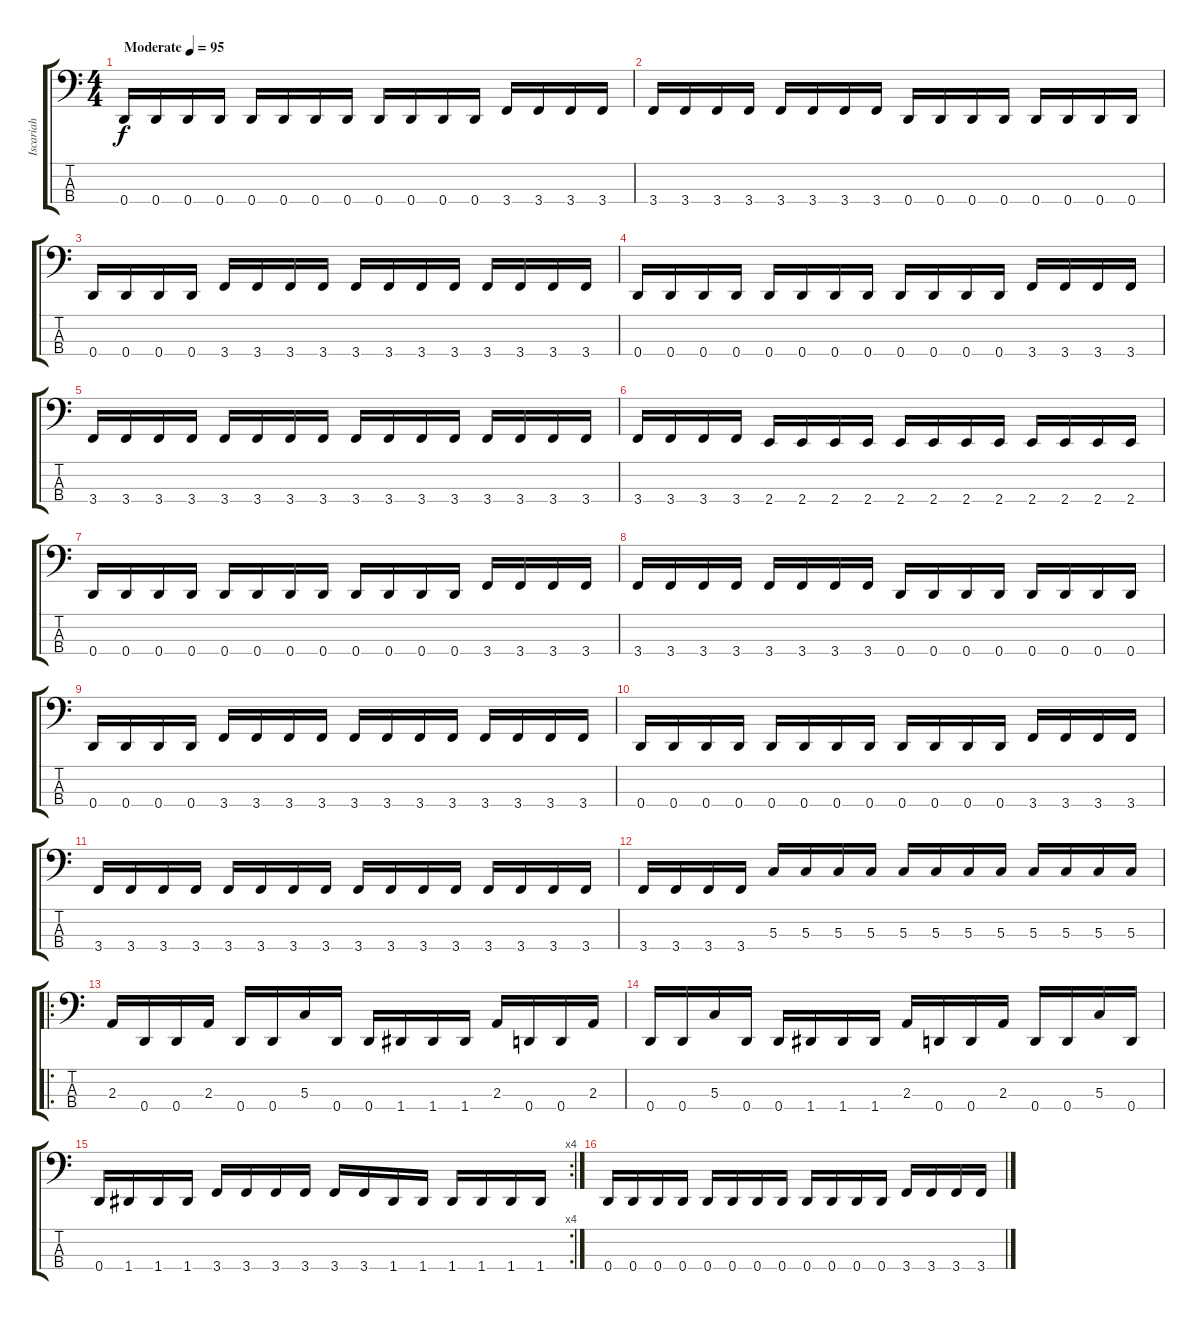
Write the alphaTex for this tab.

\track ("Iscariah" "Iscariah") {instrument electricbassfinger}
\staff {score tabs}
\tuning (F2 C2 G1 D1) {hide}
\ts (4 4)
\tempo (95 "Moderate")
\clef f4
\ks c
0.4.16{dy f instrument electricbassfinger} 0.4.16 0.4.16 0.4.16 0.4.16 0.4.16 0.4.16 0.4.16 0.4.16 0.4.16 0.4.16 0.4.16 3.4.16 3.4.16 3.4.16 3.4.16 |
3.4.16 3.4.16 3.4.16 3.4.16 3.4.16 3.4.16 3.4.16 3.4.16 0.4.16 0.4.16 0.4.16 0.4.16 0.4.16 0.4.16 0.4.16 0.4.16 |
0.4.16 0.4.16 0.4.16 0.4.16 3.4.16 3.4.16 3.4.16 3.4.16 3.4.16 3.4.16 3.4.16 3.4.16 3.4.16 3.4.16 3.4.16 3.4.16 |
0.4.16 0.4.16 0.4.16 0.4.16 0.4.16 0.4.16 0.4.16 0.4.16 0.4.16 0.4.16 0.4.16 0.4.16 3.4.16 3.4.16 3.4.16 3.4.16 |
3.4.16 3.4.16 3.4.16 3.4.16 3.4.16 3.4.16 3.4.16 3.4.16 3.4.16 3.4.16 3.4.16 3.4.16 3.4.16 3.4.16 3.4.16 3.4.16 |
3.4.16 3.4.16 3.4.16 3.4.16 2.4.16 2.4.16 2.4.16 2.4.16 2.4.16 2.4.16 2.4.16 2.4.16 2.4.16 2.4.16 2.4.16 2.4.16 |
0.4.16 0.4.16 0.4.16 0.4.16 0.4.16 0.4.16 0.4.16 0.4.16 0.4.16 0.4.16 0.4.16 0.4.16 3.4.16 3.4.16 3.4.16 3.4.16 |
3.4.16 3.4.16 3.4.16 3.4.16 3.4.16 3.4.16 3.4.16 3.4.16 0.4.16 0.4.16 0.4.16 0.4.16 0.4.16 0.4.16 0.4.16 0.4.16 |
0.4.16 0.4.16 0.4.16 0.4.16 3.4.16 3.4.16 3.4.16 3.4.16 3.4.16 3.4.16 3.4.16 3.4.16 3.4.16 3.4.16 3.4.16 3.4.16 |
0.4.16 0.4.16 0.4.16 0.4.16 0.4.16 0.4.16 0.4.16 0.4.16 0.4.16 0.4.16 0.4.16 0.4.16 3.4.16 3.4.16 3.4.16 3.4.16 |
3.4.16 3.4.16 3.4.16 3.4.16 3.4.16 3.4.16 3.4.16 3.4.16 3.4.16 3.4.16 3.4.16 3.4.16 3.4.16 3.4.16 3.4.16 3.4.16 |
3.4.16 3.4.16 3.4.16 3.4.16 5.3.16 5.3.16 5.3.16 5.3.16 5.3.16 5.3.16 5.3.16 5.3.16 5.3.16 5.3.16 5.3.16 5.3.16 |
\ro
2.3.16 0.4.16 0.4.16 2.3.16 0.4.16 0.4.16 5.3.16 0.4.16 0.4.16 1.4.16 1.4.16 1.4.16 2.3.16 0.4.16 0.4.16 2.3.16 |
0.4.16 0.4.16 5.3.16 0.4.16 0.4.16 1.4.16 1.4.16 1.4.16 2.3.16 0.4.16 0.4.16 2.3.16 0.4.16 0.4.16 5.3.16 0.4.16 |
\rc 4
0.4.16 1.4.16 1.4.16 1.4.16 3.4.16 3.4.16 3.4.16 3.4.16 3.4.16 3.4.16 1.4.16 1.4.16 1.4.16 1.4.16 1.4.16 1.4.16 |
0.4.16 0.4.16 0.4.16 0.4.16 0.4.16 0.4.16 0.4.16 0.4.16 0.4.16 0.4.16 0.4.16 0.4.16 3.4.16 3.4.16 3.4.16 3.4.16
